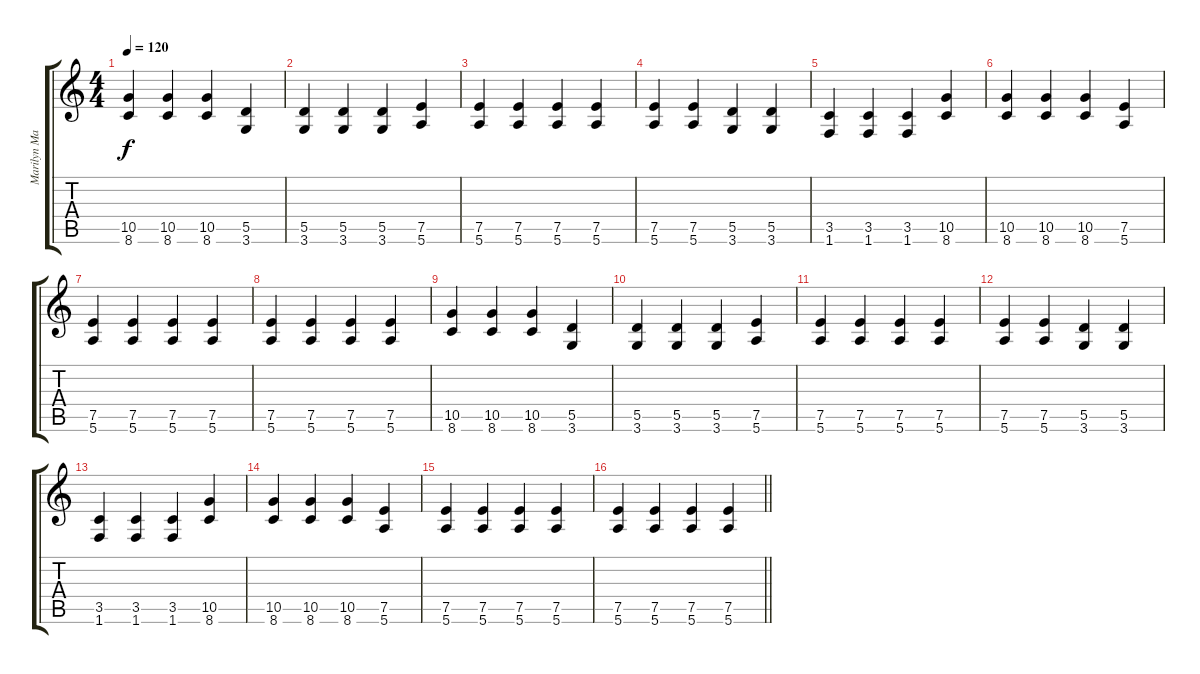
\track ("Marilyn Manson II" "Marilyn Ma") {instrument distortionguitar}
\staff {score tabs}
\tuning (E4 B3 G3 D3 A2 E2) {hide}
\ts (4 4)
\tempo 120
\clef g2
\ks c
(10.5 8.6).4{dy f} (10.5 8.6).4 (10.5 8.6).4 (5.5 3.6).4 |
(5.5 3.6).4 (5.5 3.6).4 (5.5 3.6).4 (7.5 5.6).4 |
(7.5 5.6).4 (7.5 5.6).4 (7.5 5.6).4 (7.5 5.6).4 |
(7.5 5.6).4 (7.5 5.6).4 (5.5 3.6).4 (5.5 3.6).4 |
(3.5 1.6).4 (3.5 1.6).4 (3.5 1.6).4 (10.5 8.6).4 |
(10.5 8.6).4 (10.5 8.6).4 (10.5 8.6).4 (7.5 5.6).4 |
(7.5 5.6).4 (7.5 5.6).4 (7.5 5.6).4 (7.5 5.6).4 |
(7.5 5.6).4 (7.5 5.6).4 (7.5 5.6).4 (7.5 5.6).4 |
(10.5 8.6).4 (10.5 8.6).4 (10.5 8.6).4 (5.5 3.6).4 |
(5.5 3.6).4 (5.5 3.6).4 (5.5 3.6).4 (7.5 5.6).4 |
(7.5 5.6).4 (7.5 5.6).4 (7.5 5.6).4 (7.5 5.6).4 |
(7.5 5.6).4 (7.5 5.6).4 (5.5 3.6).4 (5.5 3.6).4 |
(3.5 1.6).4 (3.5 1.6).4 (3.5 1.6).4 (10.5 8.6).4 |
(10.5 8.6).4 (10.5 8.6).4 (10.5 8.6).4 (7.5 5.6).4 |
(7.5 5.6).4 (7.5 5.6).4 (7.5 5.6).4 (7.5 5.6).4 |
\barLineRight lightlight
(7.5 5.6).4 (7.5 5.6).4 (7.5 5.6).4 (7.5 5.6).4
